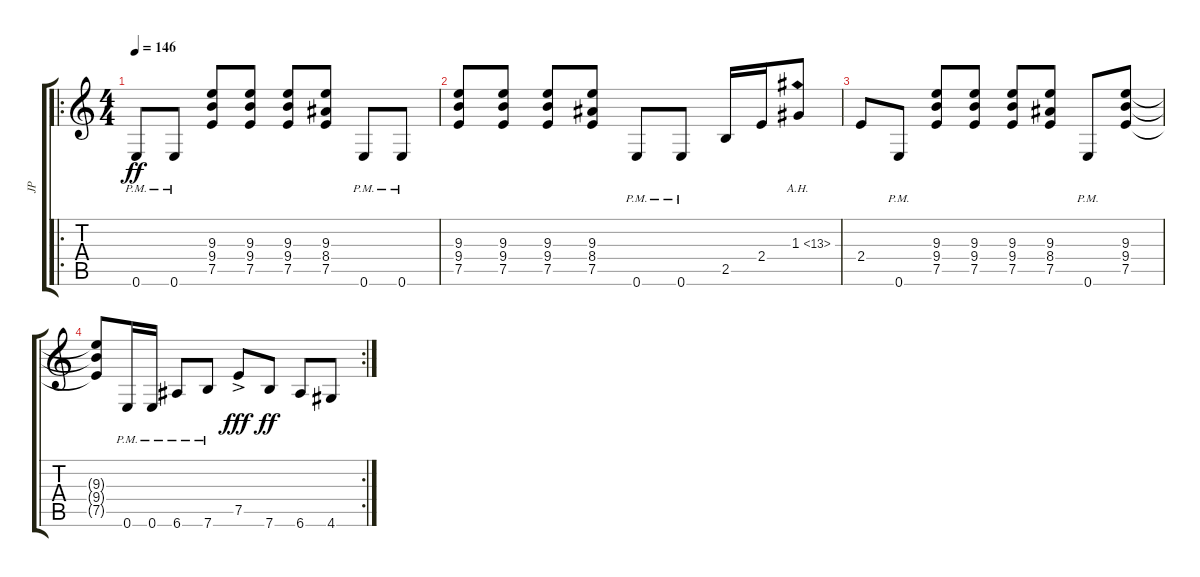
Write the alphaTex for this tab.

\track ("JP" "JP") {instrument distortionguitar}
\staff {score tabs}
\tuning (E4 B3 G3 D3 A2 E2) {hide}
\ro
\ts (4 4)
\tempo 146
\clef g2
\ks c
0.6{pm}.8{dy ff} 0.6{pm}.8 (9.3 9.4 7.5).8 (9.3 9.4 7.5).8 (9.3 9.4 7.5).8 (9.3 8.4 7.5).8 0.6{pm}.8 0.6{pm}.8 |
(9.3 9.4 7.5).8 (9.3 9.4 7.5).8 (9.3 9.4 7.5).8 (9.3 8.4 7.5).8 0.6{pm}.8 0.6{pm}.8 2.5.16 2.4.16 1.3{ah 12}.8 |
2.4.8 0.6{pm}.8 (9.3 9.4 7.5).8 (9.3 9.4 7.5).8 (9.3 9.4 7.5).8 (9.3 8.4 7.5).8 0.6{pm}.8 (9.3 9.4 7.5).8 |
\rc 2
(9.3{t} 9.4{t} 7.5{t}).8 0.6{pm}.16 0.6{pm}.16 6.6{pm}.8 7.6{pm}.8 7.5{ac}.8{dy fff} 7.6.8{dy ff} 6.6.8 4.6.8
